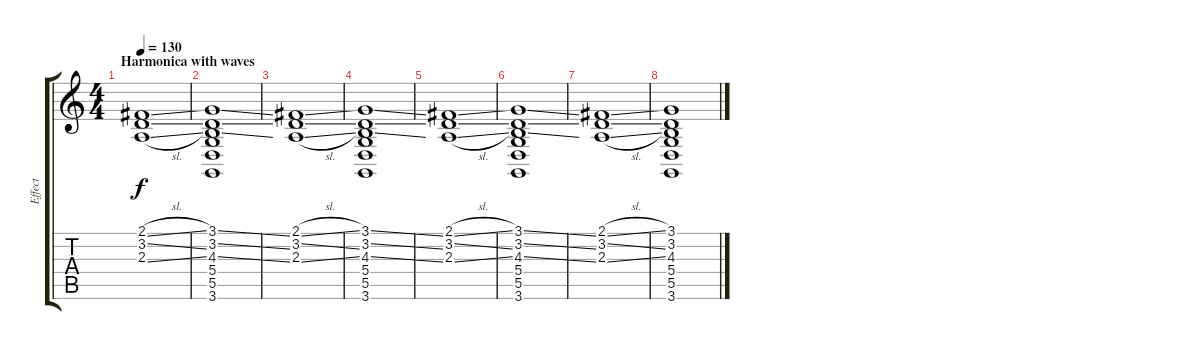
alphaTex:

\track ("Effect" "Effect") {instrument fx1rain}
\staff {score tabs}
\tuning (E4 B3 G3 D3 A2 E2) {hide}
\ts (4 4)
\section ("" "Harmonica with waves")
\tempo 130
\clef g2
\ks c
(2.1{sl} 3.2{sl} 2.3{sl}).1{dy f volume 10 instrument seashore} |
(3.1{ss} 3.2{ss} 4.3{ss} 5.4 5.5 3.6).1 |
(2.1{sl} 3.2{sl} 2.3{sl}).1 |
(3.1{ss} 3.2{ss} 4.3{ss} 5.4 5.5 3.6).1 |
(2.1{sl} 3.2{sl} 2.3{sl}).1 |
(3.1{ss} 3.2{ss} 4.3{ss} 5.4 5.5 3.6).1 |
(2.1{sl} 3.2{sl} 2.3{sl}).1 |
(3.1 3.2 4.3 5.4 5.5 3.6).1
